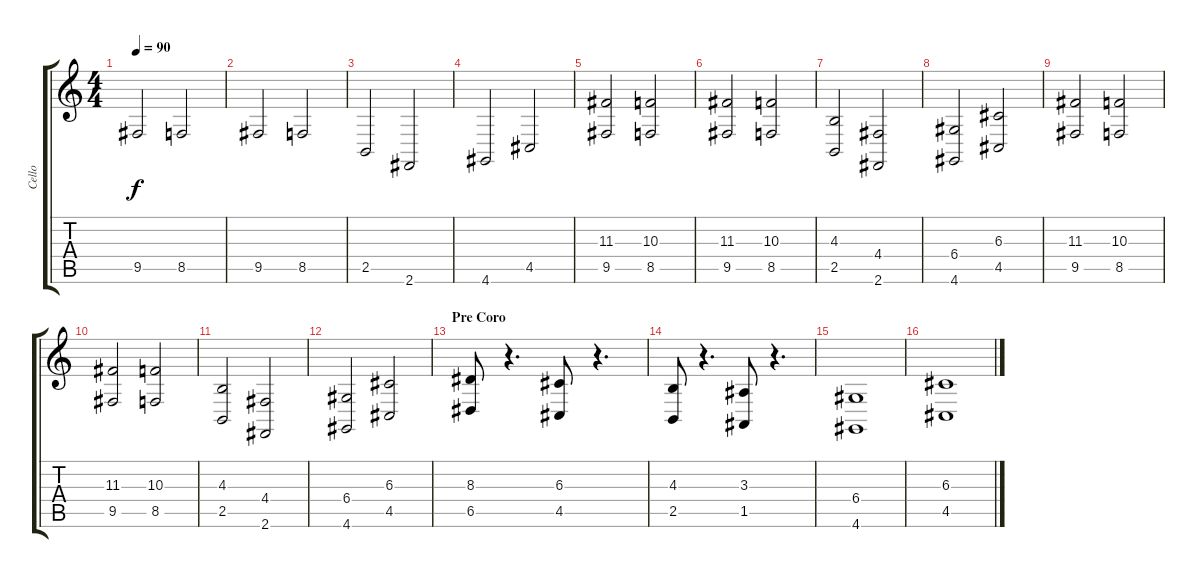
\track ("Cello" "Cello") {instrument cello}
\staff {score tabs}
\tuning (E4 B3 G3 D3 A2 E2) {hide}
\ts (4 4)
\tempo 90
\clef g2
\ks c
9.5.2{dy f} 8.5.2 |
9.5.2 8.5.2 |
2.5.2 2.6.2 |
4.6.2 4.5.2 |
(11.3 9.5).2 (10.3 8.5).2 |
(11.3 9.5).2 (10.3 8.5).2 |
(4.3 2.5).2 (4.4 2.6).2 |
(6.4 4.6).2 (6.3 4.5).2 |
(11.3 9.5).2 (10.3 8.5).2 |
(11.3 9.5).2 (10.3 8.5).2 |
(4.3 2.5).2 (4.4 2.6).2 |
(6.4 4.6).2 (6.3 4.5).2 |
\section ("" "Pre Coro")
(8.3 6.5).8 r.4{d} (6.3 4.5).8 r.4{d} |
(4.3 2.5).8 r.4{d} (3.3 1.5).8 r.4{d} |
(6.4 4.6).1 |
(6.3 4.5).1
